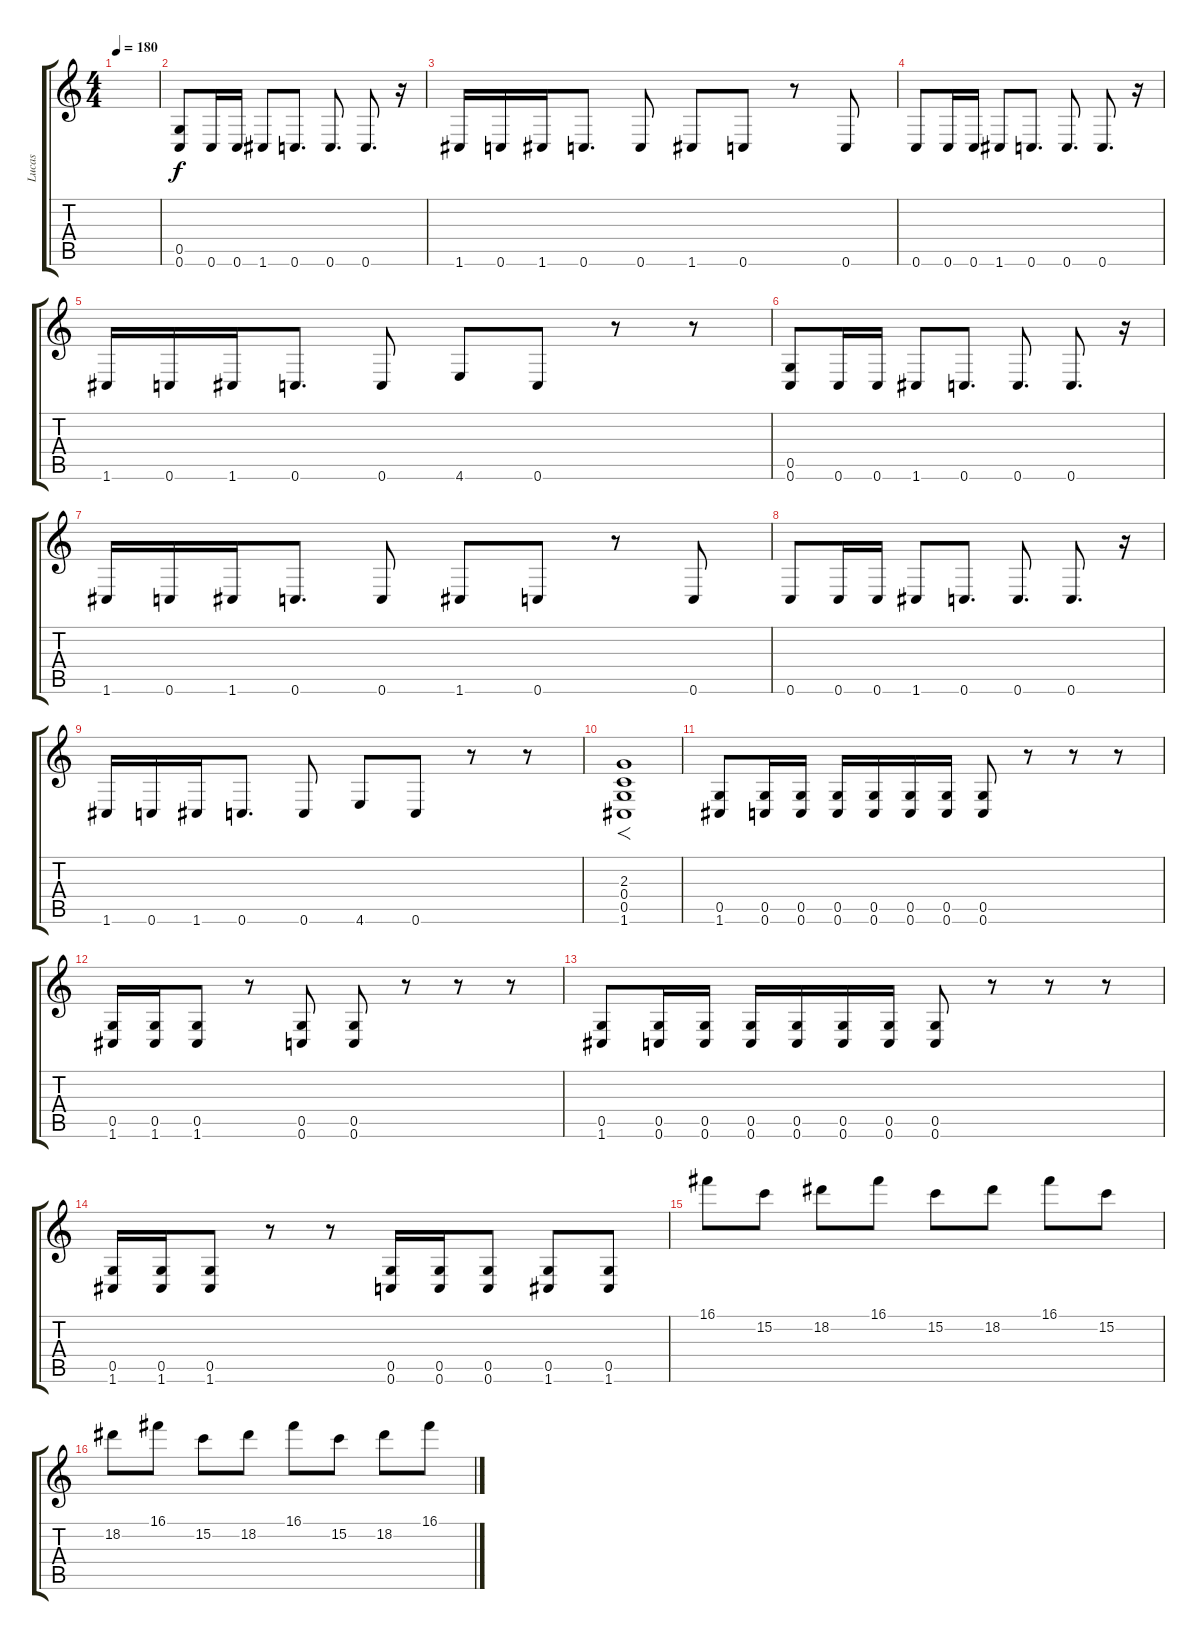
\track ("Lucas" "Lucas") {instrument overdrivenguitar}
\staff {score tabs}
\tuning (D4 A3 F3 C3 G2 C2) {hide}
\ts (4 4)
\tempo 180
\clef g2
\ks c
|
(0.5 0.6).8 0.6.16 0.6.16 1.6.8 0.6.8{d} 0.6.8{d} 0.6.8{d} r.16 |
1.6.16 0.6.16 1.6.16 0.6.8{d} 0.6.8 1.6.8 0.6.8 r.8 0.6.8 |
0.6.8 0.6.16 0.6.16 1.6.8 0.6.8{d} 0.6.8{d} 0.6.8{d} r.16 |
1.6.16 0.6.16 1.6.16 0.6.8{d} 0.6.8 4.6.8 0.6.8 r.8 r.8 |
(0.5 0.6).8 0.6.16 0.6.16 1.6.8 0.6.8{d} 0.6.8{d} 0.6.8{d} r.16 |
1.6.16 0.6.16 1.6.16 0.6.8{d} 0.6.8 1.6.8 0.6.8 r.8 0.6.8 |
0.6.8 0.6.16 0.6.16 1.6.8 0.6.8{d} 0.6.8{d} 0.6.8{d} r.16 |
1.6.16 0.6.16 1.6.16 0.6.8{d} 0.6.8 4.6.8 0.6.8 r.8 r.8 |
(2.3 0.4 0.5 1.6).1{f} |
(0.5 1.6).8 (0.5 0.6).16 (0.5 0.6).16 (0.5 0.6).16 (0.5 0.6).16 (0.5 0.6).16 (0.5 0.6).16 (0.5 0.6).8 r.8 r.8 r.8 |
(0.5 1.6).16 (0.5 1.6).16 (0.5 1.6).8 r.8 (0.5 0.6).8 (0.5 0.6).8 r.8 r.8 r.8 |
(0.5 1.6).8 (0.5 0.6).16 (0.5 0.6).16 (0.5 0.6).16 (0.5 0.6).16 (0.5 0.6).16 (0.5 0.6).16 (0.5 0.6).8 r.8 r.8 r.8 |
(0.5 1.6).16 (0.5 1.6).16 (0.5 1.6).8 r.8 r.8 (0.5 0.6).16 (0.5 0.6).16 (0.5 0.6).8 (0.5 1.6).8 (0.5 1.6).8 |
16.1.8 15.2.8 18.2.8 16.1.8 15.2.8 18.2.8 16.1.8 15.2.8 |
18.2.8 16.1.8 15.2.8 18.2.8 16.1.8 15.2.8 18.2.8 16.1.8
